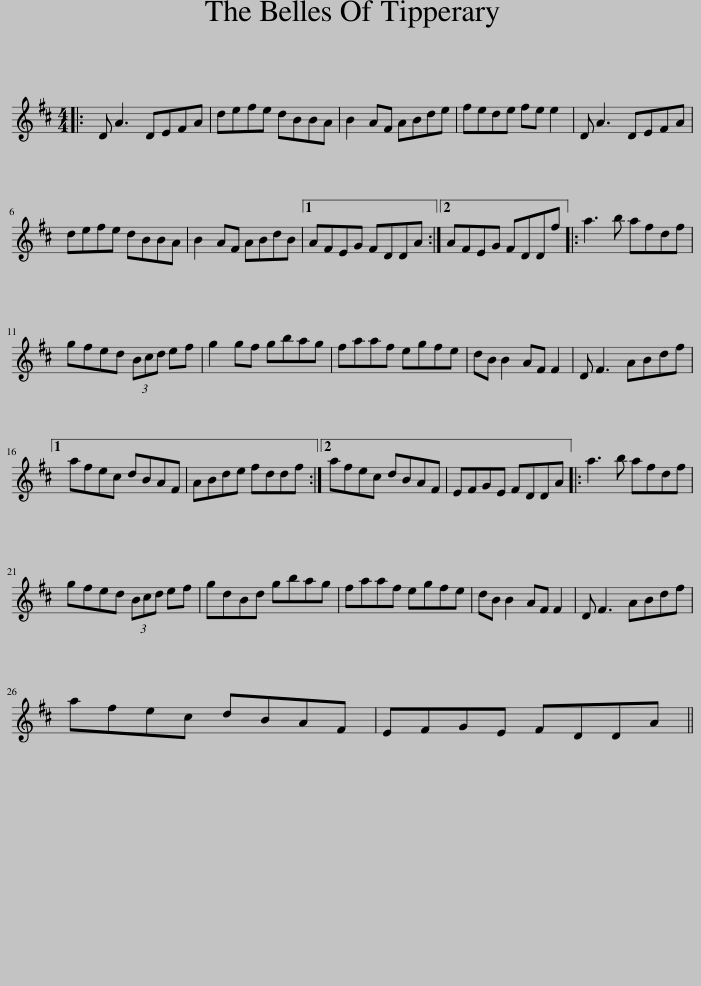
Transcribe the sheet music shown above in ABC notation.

X:1
L:1/8
M:4/4
I:linebreak $
K:D
V:1 treble
V:1
|: D A3 DEFA | defe dBBA | B2 AF ABde | fede fe e2 | D A3 DEFA |$ %5
 defe dBBA | B2 AF ABdB |1 AFEG FDDA :|2 AFEG FDDf |: a3 b afdf |$ %10
 gfed (3Bcd ef | g2 gf gbag | faaf egfe | dB B2 AF F2 | D F3 ABdf |1$ %15
 afec dBAF | ABde fddf :|2 afec dBAF | EFGE FDDA |: a3 b afdf |$ %20
 gfed (3Bcd ef | gdBd gbag | faaf egfe | dB B2 AF F2 | D F3 ABdf |$ %25
 afec dBAF | EFGE FDDA || %27
